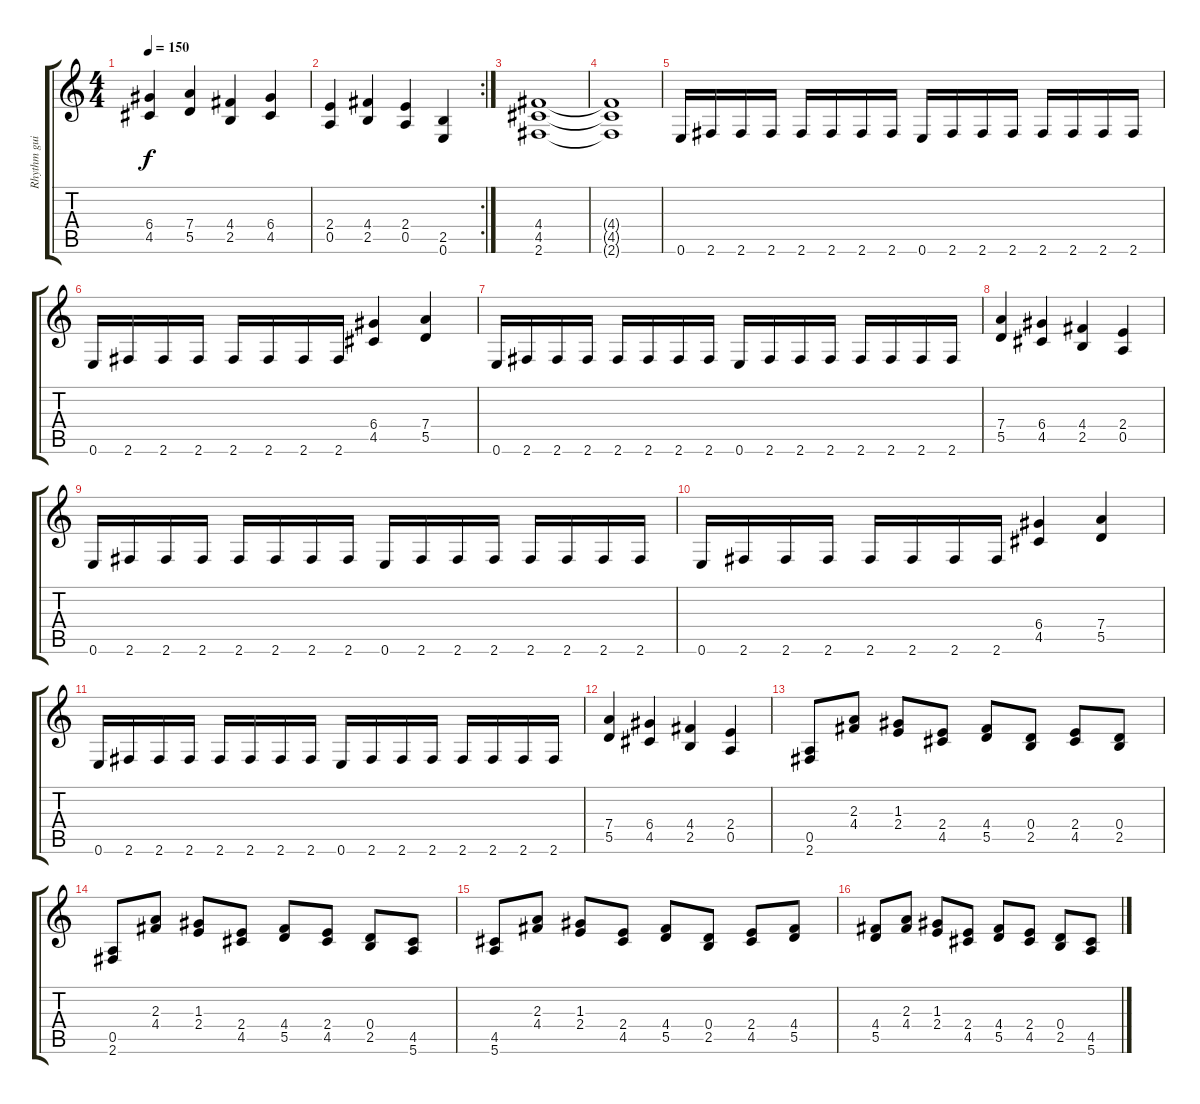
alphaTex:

\track ("Rhythm guitar" "Rhythm gui") {instrument distortionguitar}
\staff {score tabs}
\tuning (E4 B3 G3 D3 A2 E2) {hide}
\ts (4 4)
\tempo 150
\clef g2
\ks c
(6.4 4.5).4{dy f} (7.4 5.5).4 (4.4 2.5).4 (6.4 4.5).4 |
\rc 2
(2.4 0.5).4 (4.4 2.5).4 (2.4 0.5).4 (2.5 0.6).4 |
(4.4 4.5 2.6).1 |
(4.4{t} 4.5{t} 2.6{t}).1 |
0.6.16 2.6.16 2.6.16 2.6.16 2.6.16 2.6.16 2.6.16 2.6.16 0.6.16 2.6.16 2.6.16 2.6.16 2.6.16 2.6.16 2.6.16 2.6.16 |
0.6.16 2.6.16 2.6.16 2.6.16 2.6.16 2.6.16 2.6.16 2.6.16 (6.4 4.5).4 (7.4 5.5).4 |
0.6.16 2.6.16 2.6.16 2.6.16 2.6.16 2.6.16 2.6.16 2.6.16 0.6.16 2.6.16 2.6.16 2.6.16 2.6.16 2.6.16 2.6.16 2.6.16 |
(7.4 5.5).4 (6.4 4.5).4 (4.4 2.5).4 (2.4 0.5).4 |
0.6.16 2.6.16 2.6.16 2.6.16 2.6.16 2.6.16 2.6.16 2.6.16 0.6.16 2.6.16 2.6.16 2.6.16 2.6.16 2.6.16 2.6.16 2.6.16 |
0.6.16 2.6.16 2.6.16 2.6.16 2.6.16 2.6.16 2.6.16 2.6.16 (6.4 4.5).4 (7.4 5.5).4 |
0.6.16 2.6.16 2.6.16 2.6.16 2.6.16 2.6.16 2.6.16 2.6.16 0.6.16 2.6.16 2.6.16 2.6.16 2.6.16 2.6.16 2.6.16 2.6.16 |
(7.4 5.5).4 (6.4 4.5).4 (4.4 2.5).4 (2.4 0.5).4 |
(0.5 2.6).8 (2.3 4.4).8 (1.3 2.4).8 (2.4 4.5).8 (4.4 5.5).8 (0.4 2.5).8 (2.4 4.5).8 (0.4 2.5).8 |
(0.5 2.6).8 (2.3 4.4).8 (1.3 2.4).8 (2.4 4.5).8 (4.4 5.5).8 (2.4 4.5).8 (0.4 2.5).8 (4.5 5.6).8 |
(4.5 5.6).8 (2.3 4.4).8 (1.3 2.4).8 (2.4 4.5).8 (4.4 5.5).8 (0.4 2.5).8 (2.4 4.5).8 (4.4 5.5).8 |
(4.4 5.5).8 (2.3 4.4).8 (1.3 2.4).8 (2.4 4.5).8 (4.4 5.5).8 (2.4 4.5).8 (0.4 2.5).8 (4.5 5.6).8
